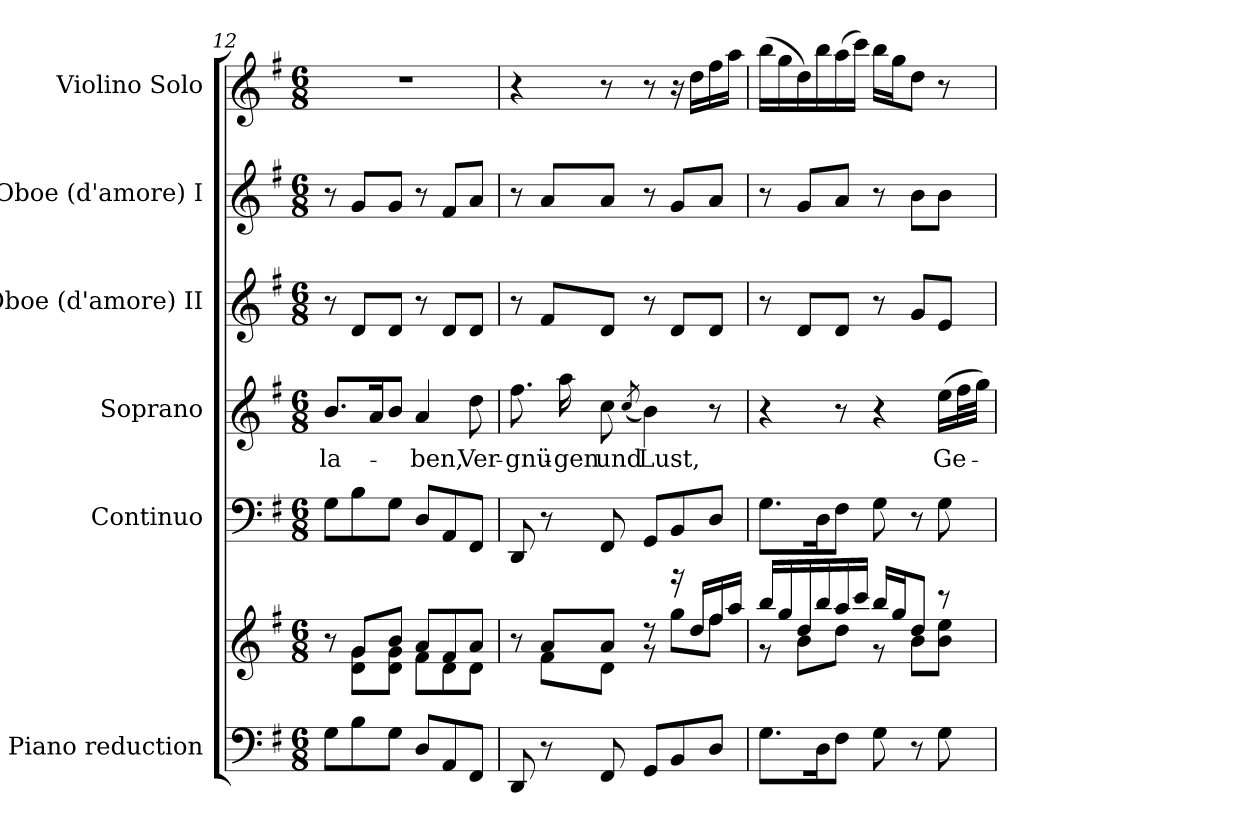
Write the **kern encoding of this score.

**kern	**kern	**kern	**kern	**text	**kern	**kern	**kern
*part6	*part6	*part5	*part4	*part4	*part3	*part2	*part1
*staff7	*staff6	*staff5	*staff4	*staff4	*staff3	*staff2	*staff1
*I"Piano reduction	*	*I"Continuo	*I"Soprano	*	*I"Oboe (d'amore) II	*I"Oboe (d'amore) I	*I"Violino Solo
*I'Pno	*	*	*	*	*I'Ob	*I'Ob	*I'Vln
*clefF4	*clefG2	*clefF4	*clefG2	*	*clefG2	*clefG2	*clefG2
*k[f#]	*k[f#]	*k[f#]	*k[f#]	*	*k[f#]	*k[f#]	*k[f#]
*M6/8	*M6/8	*M6/8	*M6/8	*	*M6/8	*M6/8	*M6/8
=12	=12	=12	=12	=12	=12	=12	=12
*	*^	*	*	*	*	*	*
!	!	!	!	!	!LO:LY:b	!	!	!
8G\L	8r	8ryy	8G\L	8.b/L	la-	8r	8r	2.r
8B\	8g/L	8d\ 8g\L	8B\	.	.	8d/L	8g/L	.
.	.	.	.	16a/K	.	.	.	.
8G\J	8b/J	8d\ 8g\J	8G\J	8b/J	.	8d/J	8g/J	.
!	!	!	!	!	!LO:LY:b	!	!	!
8D/L	8a/L	8f#\L	8D/L	4a/	-ben,	8r	8r	.
8AA/	8f#/	8d\	8AA/	.	.	8d/L	8f#/L	.
!	!	!	!	!	!LO:LY:b	!	!	!
8FF#/J	8a/J	8d\J	8FF#/J	8dd\	Ver-	8d/J	8a/J	.
=13	=13	=13	=13	=13	=13	=13	=13	=13
!	!	!	!	!	!LO:LY:b	!	!	!
8DD/	8r	8ryy	8DD/	8.ff#\	-gnü-	8r	8r	4r
8r	8a/L	8f#\L	8r	.	.	8f#/L	8a/L	.
!	!	!	!	!	!LO:LY:b	!	!	!
.	.	.	.	16aa\	-gen	.	.	.
!	!	!	!	!	!LO:LY:b	!	!	!
8FF#/	8a/J	8d\J	8FF#/	8cc\	und	8d/J	8a/J	8r
.	.	.	.	(8qcc/	.	.	.	.
!	!	!	!	!	!LO:LY:b	!	!	!
8GG/L	8r	8r	8GG/L	4b\)	Lust,	8r	8r	8r
8BB/	16r	8gg\L	8BB/	.	.	8d/L	8g/L	16r
.	16dd/LL	.	.	.	.	.	.	16dd\LL
8D/J	16ff#/	8ff#\J	8D/J	8r	.	8d/J	8a/J	16ff#\
.	16aa/JJ	.	.	.	.	.	.	16aa\JJ
=14	=14	=14	=14	=14	=14	=14	=14	=14
8.G\L	16bb/LL	8r	8.G\L	4r	.	8r	8r	(16bb\LL
.	16gg/	.	.	.	.	.	.	16gg\
.	16dd/	8b\L	.	.	.	8d/L	8g/L	16dd\)
16D\K	16bb/	.	16D\K	.	.	.	.	16bb\
8F#\J	16aa/	8dd\J	8F#\J	8r	.	8d/J	8a/J	(16aa\
.	16ccc/JJ	.	.	.	.	.	.	16ccc\JJ)
8G\	16bb/LL	8r	8G\	4r	.	8r	8r	16bb\LL
.	16gg/J	.	.	.	.	.	.	16gg\J
8r	8dd/J	8b\L	8r	.	.	8g/L	8b\L	8dd\J
!	!	!	!	!	!LO:LY:b	!	!	!
8G\	8r	8b\ 8ee\J	8G\	(16ee\LL	Ge-	8e/J	8b\J	8r
.	.	.	.	32ff#\L	.	.	.	.
.	.	.	.	32gg\JJJ)	.	.	.	.
*	*v	*v	*	*	*	*	*	*
=	=	=	=	=	=	=	=
*-	*-	*-	*-	*-	*-	*-	*-
